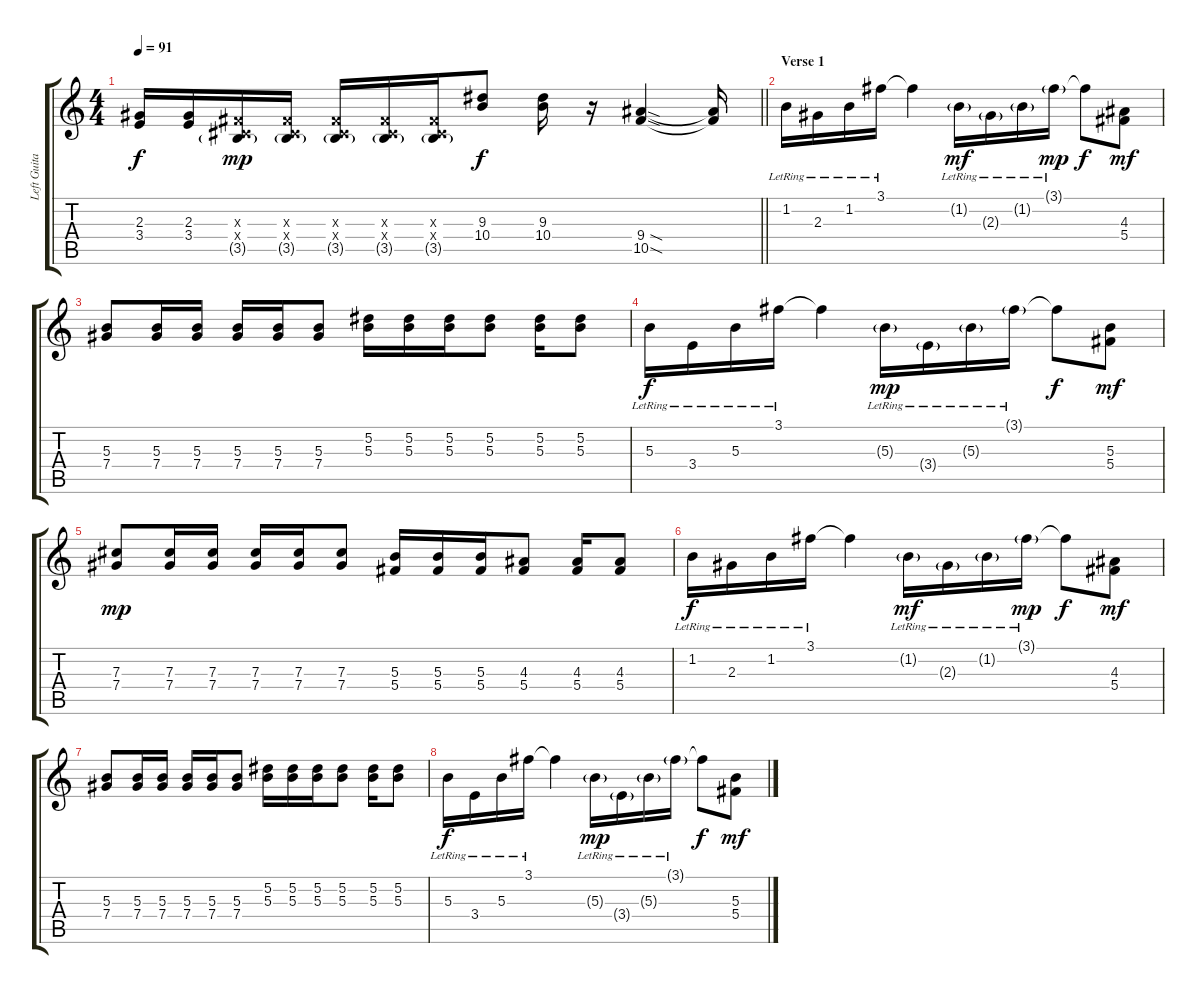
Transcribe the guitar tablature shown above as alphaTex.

\track ("Left Guitar" "Left Guita") {instrument distortionguitar}
\staff {score tabs}
\tuning (Eb4 Bb3 Gb3 Db3 Ab2 Db2) {hide}
\ts (4 4)
\tempo 91
\clef g2
\barLineRight lightlight
\ks c
(2.3{t} 3.4{t}).16{dy f} (2.3 3.4).16 (0.3{x} 0.4{x} 3.5{g}).16{dy mp} (0.3{x} 0.4{x} 3.5{g}).16 (0.3{x} 0.4{x} 3.5{g}).16 (0.3{x} 0.4{x} 3.5{g}).16 (0.3{x} 0.4{x} 3.5{g}).16 (9.3 10.4).8{dy f} (9.3 10.4).16 r.16 (9.4{sod} 10.5{sod}).4 (9.4{t} 10.5{t}).16 |
\section ("" "Verse 1")
1.2{lr}.16{volume 8 instrument electricguitarjazz} 2.3{lr}.16 1.2{lr}.16 3.1{lr}.16 3.1{t}.4 1.2{g lr}.16{dy mf} 2.3{g lr}.16 1.2{g lr}.16 3.1{g lr}.16{dy mp} 3.1{t}.8{dy f} (4.3 5.4).8{dy mf} |
(5.3 7.4).8 (5.3 7.4).16 (5.3 7.4).16 (5.3 7.4).16 (5.3 7.4).16 (5.3 7.4).8 (5.2 5.3).16 (5.2 5.3).16 (5.2 5.3).16 (5.2 5.3).8 (5.2 5.3).16 (5.2 5.3).8 |
5.3{lr}.16{dy f} 3.4{lr}.16 5.3{lr}.16 3.1{lr}.16 3.1{t}.4 5.3{g lr}.16{dy mp} 3.4{g lr}.16 5.3{g lr}.16 3.1{g lr}.16 3.1{t}.8{dy f} (5.3 5.4).8{dy mf} |
(7.3 7.4).8{dy mp} (7.3 7.4).16 (7.3 7.4).16 (7.3 7.4).16 (7.3 7.4).16 (7.3 7.4).8 (5.3 5.4).16 (5.3 5.4).16 (5.3 5.4).16 (4.3 5.4).8 (4.3 5.4).16 (4.3 5.4).8 |
1.2{lr}.16{dy f} 2.3{lr}.16 1.2{lr}.16 3.1{lr}.16 3.1{t}.4 1.2{g lr}.16{dy mf} 2.3{g lr}.16 1.2{g lr}.16 3.1{g lr}.16{dy mp} 3.1{t}.8{dy f} (4.3 5.4).8{dy mf} |
(5.3 7.4).8 (5.3 7.4).16 (5.3 7.4).16 (5.3 7.4).16 (5.3 7.4).16 (5.3 7.4).8 (5.2 5.3).16 (5.2 5.3).16 (5.2 5.3).16 (5.2 5.3).8 (5.2 5.3).16 (5.2 5.3).8 |
5.3{lr}.16{dy f} 3.4{lr}.16 5.3{lr}.16 3.1{lr}.16 3.1{t}.4 5.3{g lr}.16{dy mp} 3.4{g lr}.16 5.3{g lr}.16 3.1{g lr}.16 3.1{t}.8{dy f} (5.3 5.4).8{dy mf}
